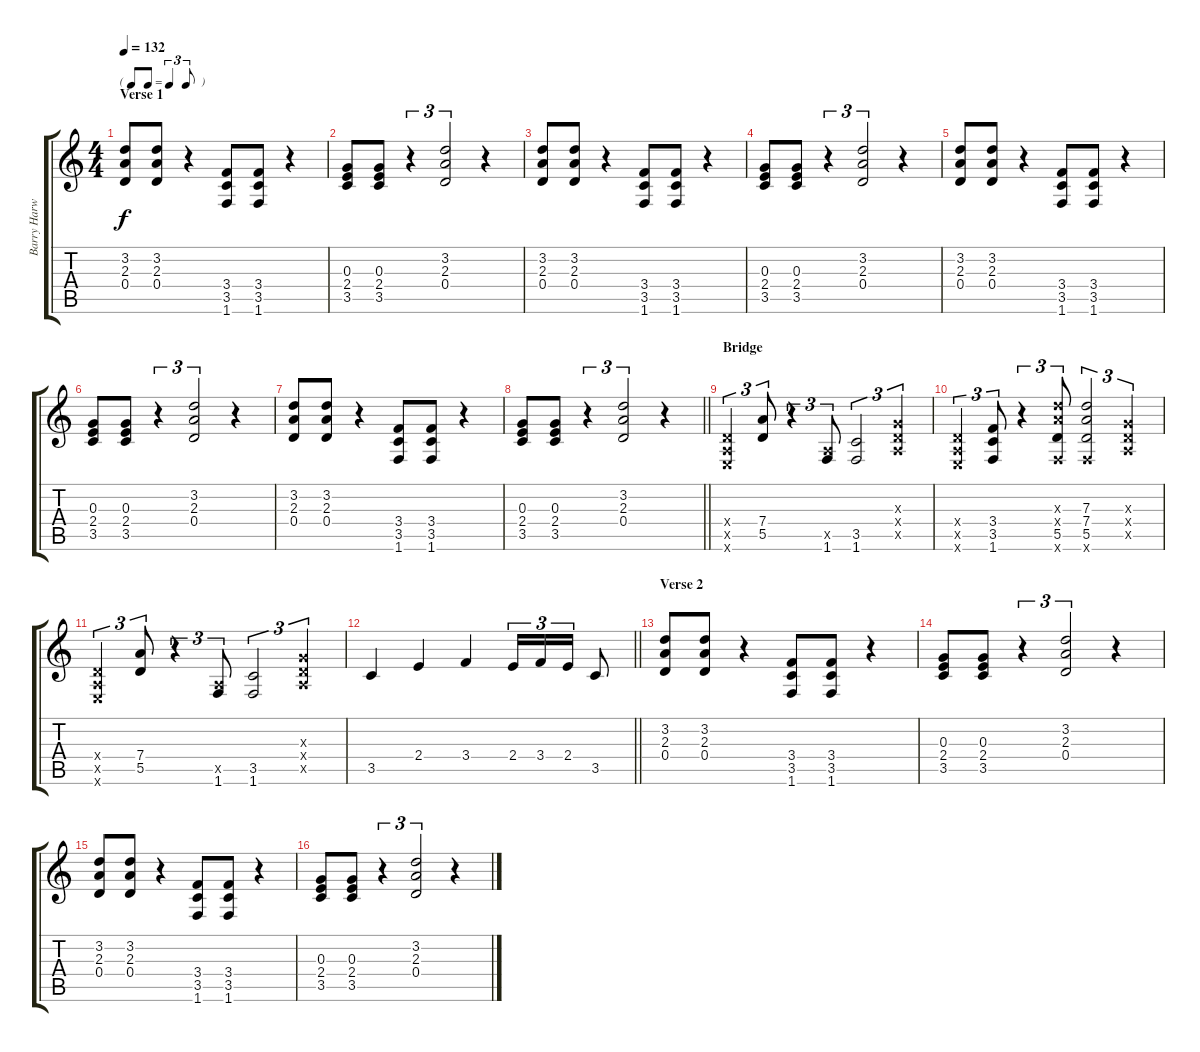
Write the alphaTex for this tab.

\track ("Barry Harwood (Rhythm II)" "Barry Harw") {instrument distortionguitar}
\staff {score tabs}
\tuning (E4 B3 G3 D3 A2 E2) {hide}
\ts (4 4)
\tf triplet8th
\section ("" "Verse 1")
\tempo 132
\clef g2
\ks c
(3.2 2.3 0.4).8{dy f} (3.2 2.3 0.4).8 r.4 (3.4 3.5 1.6).8 (3.4 3.5 1.6).8 r.4 |
(0.3 2.4 3.5).8 (0.3 2.4 3.5).8 r.4{tu (3 2)} (3.2 2.3 0.4).2{tu (3 2)} r.4 |
(3.2 2.3 0.4).8 (3.2 2.3 0.4).8 r.4 (3.4 3.5 1.6).8 (3.4 3.5 1.6).8 r.4 |
(0.3 2.4 3.5).8 (0.3 2.4 3.5).8 r.4{tu (3 2)} (3.2 2.3 0.4).2{tu (3 2)} r.4 |
(3.2 2.3 0.4).8 (3.2 2.3 0.4).8 r.4 (3.4 3.5 1.6).8 (3.4 3.5 1.6).8 r.4 |
(0.3 2.4 3.5).8 (0.3 2.4 3.5).8 r.4{tu (3 2)} (3.2 2.3 0.4).2{tu (3 2)} r.4 |
(3.2 2.3 0.4).8 (3.2 2.3 0.4).8 r.4 (3.4 3.5 1.6).8 (3.4 3.5 1.6).8 r.4 |
\barLineRight lightlight
(0.3 2.4 3.5).8 (0.3 2.4 3.5).8 r.4{tu (3 2)} (3.2 2.3 0.4).2{tu (3 2)} r.4 |
\section ("" "Bridge")
(0.4{x} 0.5{x} 0.6{x}).4{tu (3 2)} (7.4 5.5).8{tu (3 2)} r.4{tu (3 2)} (0.5{x} 1.6).8{tu (3 2)} (3.5 1.6).2{tu (3 2)} (0.3{x} 0.4{x} 0.5{x}).4{tu (3 2)} |
(0.4{x} 0.5{x} 0.6{x}).4{tu (3 2)} (3.4 3.5 1.6).8{tu (3 2)} r.4{tu (3 2)} (7.3{x} 7.4{x} 5.5 1.6{x}).8{tu (3 2)} (7.3 7.4 5.5 1.6{x}).2{tu (3 2)} (0.3{x} 0.4{x} 0.5{x}).4{tu (3 2)} |
(0.4{x} 0.5{x} 0.6{x}).4{tu (3 2)} (7.4 5.5).8{tu (3 2)} r.4{tu (3 2)} (0.5{x} 1.6).8{tu (3 2)} (3.5 1.6).2{tu (3 2)} (0.3{x} 0.4{x} 0.5{x}).4{tu (3 2)} |
\barLineRight lightlight
3.5.4 2.4.4 3.4.4 2.4.16{tu (3 2)} 3.4.16{tu (3 2)} 2.4.16{tu (3 2)} 3.5.8 |
\section ("" "Verse 2")
(3.2 2.3 0.4).8 (3.2 2.3 0.4).8 r.4 (3.4 3.5 1.6).8 (3.4 3.5 1.6).8 r.4 |
(0.3 2.4 3.5).8 (0.3 2.4 3.5).8 r.4{tu (3 2)} (3.2 2.3 0.4).2{tu (3 2)} r.4 |
(3.2 2.3 0.4).8 (3.2 2.3 0.4).8 r.4 (3.4 3.5 1.6).8 (3.4 3.5 1.6).8 r.4 |
(0.3 2.4 3.5).8 (0.3 2.4 3.5).8 r.4{tu (3 2)} (3.2 2.3 0.4).2{tu (3 2)} r.4
